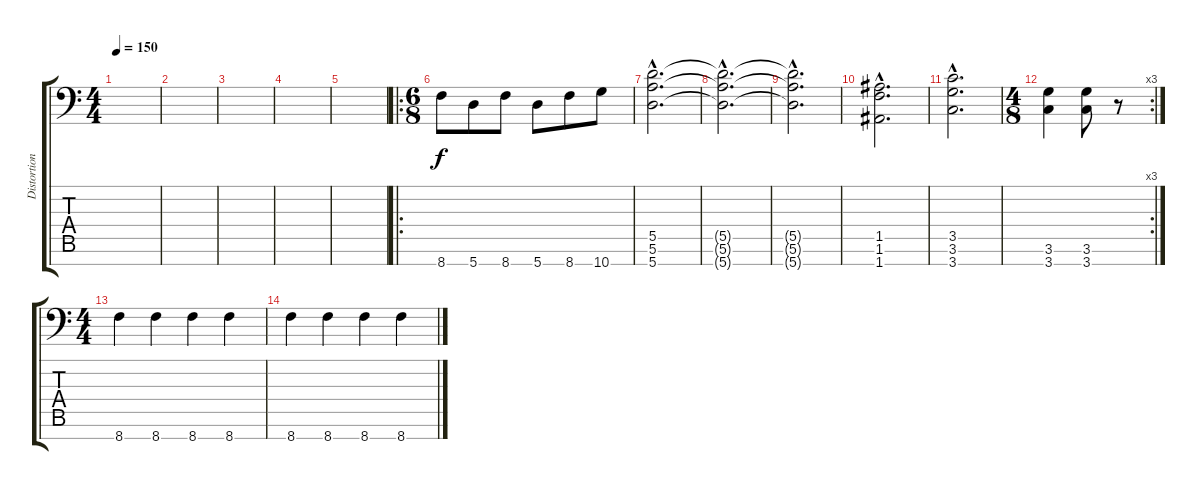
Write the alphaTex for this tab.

\track ("Distortion 7 str. drop A" "Distortion") {instrument distortionguitar}
\staff {score tabs}
\tuning (E4 B3 G3 D3 A2 E2 A1) {hide}
\ts (4 4)
\tempo 150
\clef f4
\ks c
|
|
|
|
|
\ro
\ts (6 8)
8.7.8 5.7.8 8.7.8 5.7.8 8.7.8 10.7.8 |
(5.5{hac} 5.6{hac} 5.7{hac}).2{d} |
(5.5{hac t} 5.6{hac t} 5.7{hac t}).2{d} |
(5.5{hac t} 5.6{hac t} 5.7{hac t}).2{d} |
(1.5{hac} 1.6{hac} 1.7{hac}).2{d} |
(3.5{hac} 3.6{hac} 3.7{hac}).2{d} |
\rc 3
\ts (4 8)
(3.6 3.7).4 (3.6 3.7).8 r.8 |
\ts (4 4)
8.7.4 8.7.4 8.7.4 8.7.4 |
8.7.4 8.7.4 8.7.4 8.7.4
